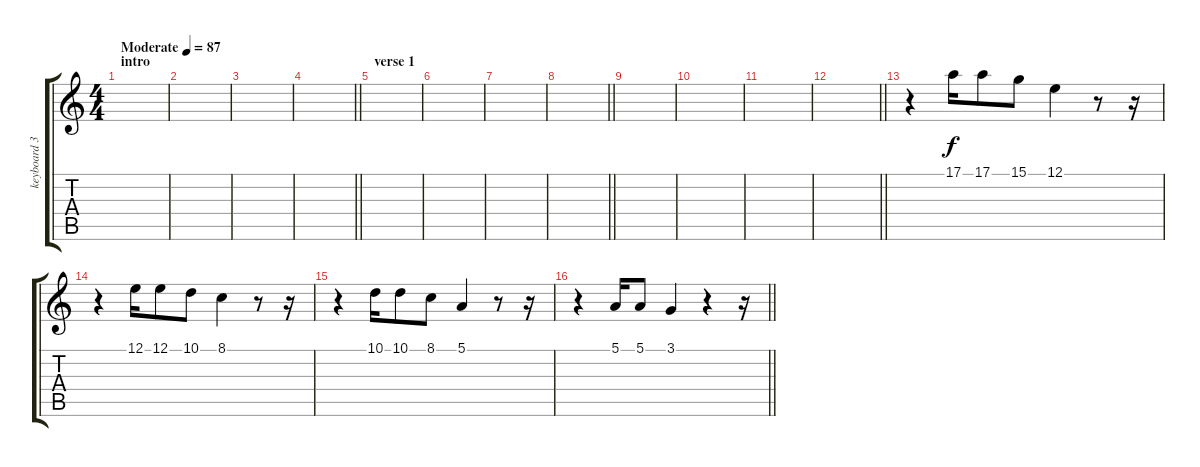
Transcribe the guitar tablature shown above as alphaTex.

\track ("keyboard 3" "keyboard 3") {instrument panflute}
\staff {score tabs}
\tuning (E4 B3 G3 D3 A2 E2) {hide}
\ts (4 4)
\section ("" "intro")
\tempo (87 "Moderate")
\clef g2
\ks c
|
|
|
\barLineRight lightlight
|
\section ("" "verse 1")
|
|
|
\barLineRight lightlight
|
|
|
|
\barLineRight lightlight
|
r.4 17.1.16 17.1.8 15.1.8 12.1.4 r.8 r.16 |
r.4 12.1.16 12.1.8 10.1.8 8.1.4 r.8 r.16 |
r.4 10.1.16 10.1.8 8.1.8 5.1.4 r.8 r.16 |
\barLineRight lightlight
r.4 5.1.16 5.1.8 3.1.4 r.4 r.16
